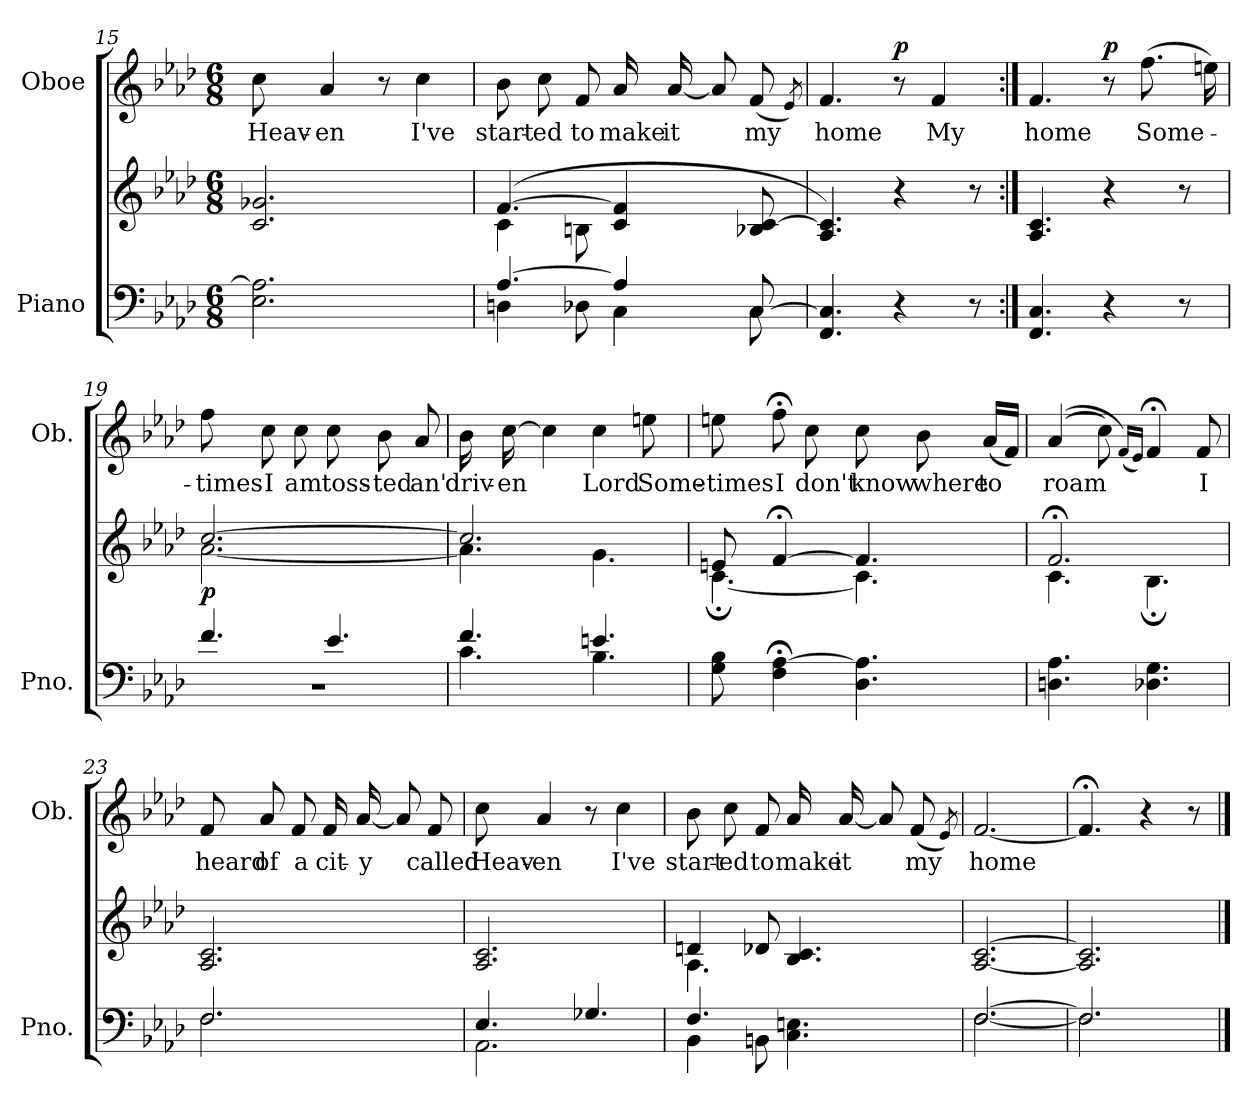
**kern	**kern	**dynam	**kern	**text	**dynam
*part2	*part2	*part2	*part1	*part1	*part1
*staff3	*staff2	*staff2/3	*staff1	*staff1	*staff1
*I"Piano	*	*	*I"Oboe	*	*
*I'Pno.	*	*	*I'Ob.	*	*
*clefF4	*clefG2	*	*clefG2	*	*
*k[b-e-a-d-]	*k[b-e-a-d-]	*	*k[b-e-a-d-]	*	*
*M6/8	*M6/8	*	*M6/8	*	*
=15	=15	=15	=15	=15	=15
!	!	!	!	!LO:LY:b	!
2.E-\ 2.A-\]	2.c/ 2.g-X/	.	8cc\	Heav-	.
!	!	!	!	!LO:LY:b	!
.	.	.	4a-/	-en	.
.	.	.	8r	.	.
!	!	!	!	!LO:LY:b	!
.	.	.	4cc\	I've	.
=16	=16	=16	=16	=16	=16
*^	*^	*	*	*	*
!	!	!	!	!	!	!LO:LY:b	!
[4.A-/	4Dn\	([4.f/	4c\	.	8b-\	start-	.
!	!	!	!	!	!	!LO:LY:b	!
.	.	.	.	.	8cc\	-ed	.
!	!	!	!	!	!	!LO:LY:b	!
.	8D-X\	.	8Bn\	.	8f/	to	.
!	!	!	!	!	!	!LO:LY:b	!
4A-/]	4C\	4c/ 4f/]	4.ryy	.	16a-/	make	.
!	!	!	!	!	!	!LO:LY:b	!
.	.	.	.	.	[16a-/	it	.
.	.	.	.	.	8a-/]	.	.
!	!	!	!	!	!	!LO:LY:b	!
[8C/	8C\	8B-X/ [8c/	.	.	(8f/	my	.
*v	*v	*	*	*	*	*	*
*	*v	*v	*	*	*	*
.	.	.	8qe-/)	.	.
!!LO:LB:g=z
=17	=17	=17	=17	=17	=17
!	!	!	!	!LO:LY:b	!
4.FF/ 4.C/]	4.A-/ 4.c/])	.	4.f/	home	.
!	!	!	!	!	!LO:DY:b
4r	4r	.	8r	.	p
!	!	!	!	!LO:LY:b	!
.	.	.	4f/	My	.
8r	8r	.	.	.	.
=18:|!	=18:|!	=18:|!	=18:|!	=18:|!	=18:|!
!	!	!	!	!LO:LY:b	!
4.FF/ 4.C/	4.A-/ 4.c/	.	4.f/	home	.
!	!	!	!	!	!LO:DY:b
4r	4r	.	8r	.	p
!	!	!	!	!LO:LY:b	!
.	.	.	(8.ff\	Some-	.
8r	8r	.	.	.	.
.	.	.	16een\)	.	.
=19	=19	=19	=19	=19	=19
*^	*^	*	*	*	*
!	!	!	!	!LO:DY:b	!	!LO:LY:b	!
4.f/	2.r	[2.cc/	[2.a-\	p	8ff\	-times	.
!	!	!	!	!	!	!LO:LY:b	!
.	.	.	.	.	8cc\	I	.
!	!	!	!	!	!	!LO:LY:b	!
.	.	.	.	.	8cc\	am	.
!	!	!	!	!	!	!LO:LY:b	!
4.e-/	.	.	.	.	8cc\	toss-	.
!	!	!	!	!	!	!LO:LY:b	!
.	.	.	.	.	8b-\	-ted	.
!	!	!	!	!	!	!LO:LY:b	!
.	.	.	.	.	8a-/	an'	.
=20	=20	=20	=20	=20	=20	=20	=20
!	!	!	!	!	!	!LO:LY:b	!
4.f/	4.c\	2.cc/]	4.a-\]	.	16b-\	driv-	.
!	!	!	!	!	!	!LO:LY:b	!
.	.	.	.	.	[16cc\	-en	.
.	.	.	.	.	4cc\]	.	.
!	!	!	!	!	!	!LO:LY:b	!
4.en/	4.B-\	.	4.g\	.	4cc\	Lord	.
!	!	!	!	!	!	!LO:LY:b	!
.	.	.	.	.	8een\	Some-	.
*v	*v	*	*	*	*	*	*
!!LO:LB:g=z
=21	=21	=21	=21	=21	=21	=21
!	!	!	!	!	!LO:LY:b	!
8G\ 8B-\	8en/	[4.c;\	.	8een\	-times	.
!	!	!	!	!	!LO:LY:b	!
4F\;< [4A-\;<	[4f;</	.	.	8ff;<\	I	.
!	!	!	!	!	!LO:LY:b	!
.	.	.	.	8cc\	don't	.
!	!	!	!	!	!LO:LY:b	!
4.D-\ 4.A-\]	4.f/]	4.c\]	.	8cc\	know	.
!	!	!	!	!	!LO:LY:b	!
.	.	.	.	8b-\	where	.
!	!	!	!	!	!LO:LY:b	!
.	.	.	.	(16a-/LL	to	.
.	.	.	.	16f/JJ)	.	.
=22	=22	=22	=22	=22	=22	=22
!	!	!	!	!	!LO:LY:b	!
4.Dn\ 4.A-\	2.f;</	4.c\	.	((4a-/	roam	.
.	.	.	.	8cc\)	.	.
.	.	.	.	(16qf/LL)	.	.
.	.	.	.	16qe-/JJ)	.	.
4.D-X\ 4.G\	.	4.B-;\	.	4f;</	.	.
!	!	!	!	!	!LO:LY:b	!
.	.	.	.	8f/	I	.
*	*v	*v	*	*	*	*
=23	=23	=23	=23	=23	=23
*^	*	*	*	*	*
!	!	!	!	!	!LO:LY:b	!
2.F/	2.F\	2.A-/ 2.c/	.	8f/	heard	.
!	!	!	!	!	!LO:LY:b	!
.	.	.	.	8a-/	of	.
!	!	!	!	!	!LO:LY:b	!
.	.	.	.	8f/	a	.
!	!	!	!	!	!LO:LY:b	!
.	.	.	.	16f/	cit-	.
!	!	!	!	!	!LO:LY:b	!
.	.	.	.	[16a-/	-y	.
.	.	.	.	8a-/]	.	.
!	!	!	!	!	!LO:LY:b	!
.	.	.	.	8f/	called	.
=24	=24	=24	=24	=24	=24	=24
!	!	!	!	!	!LO:LY:b	!
4.E-/	2.AA-\	2.A-/ 2.c/	.	8cc\	Heav-	.
!	!	!	!	!	!LO:LY:b	!
.	.	.	.	4a-/	-en	.
4.G-X/	.	.	.	8r	.	.
!	!	!	!	!	!LO:LY:b	!
.	.	.	.	4cc\	I've	.
!!LO:PB:g=z
=25	=25	=25	=25	=25	=25	=25
*	*	*^	*	*	*	*
!	!	!	!	!	!	!LO:LY:b	!
4.F/	4BB-\	4dn/	4.A-\	.	8b-\	start-	.
!	!	!	!	!	!	!LO:LY:b	!
.	.	.	.	.	8cc\	-ed	.
!	!	!	!	!	!	!LO:LY:b	!
.	8BBn\	8d-X/	.	.	8f/	to	.
!	!	!	!	!	!	!LO:LY:b	!
4.C\ 4.En\	4.ryy	4.B-/ 4.c/	4.ryy	.	16a-/	make	.
!	!	!	!	!	!	!LO:LY:b	!
.	.	.	.	.	[16a-/	it	.
.	.	.	.	.	8a-/]	.	.
!	!	!	!	!	!	!LO:LY:b	!
.	.	.	.	.	(8f/	my	.
*	*	*v	*v	*	*	*	*
.	.	.	.	8qe-/)	.	.
=26	=26	=26	=26	=26	=26	=26
!	!	!	!	!	!LO:LY:b	!
[2.F/	[2.F\	[2.A-/ [2.c/	.	[2.f/	home	.
=27	=27	=27	=27	=27	=27	=27
2.F/]	2.F\]	2.A-/] 2.c/]	.	4.f;</]	.	.
.	.	.	.	4r	.	.
.	.	.	.	8r	.	.
*v	*v	*	*	*	*	*
==	==	==	==	==	==
*-	*-	*-	*-	*-	*-
